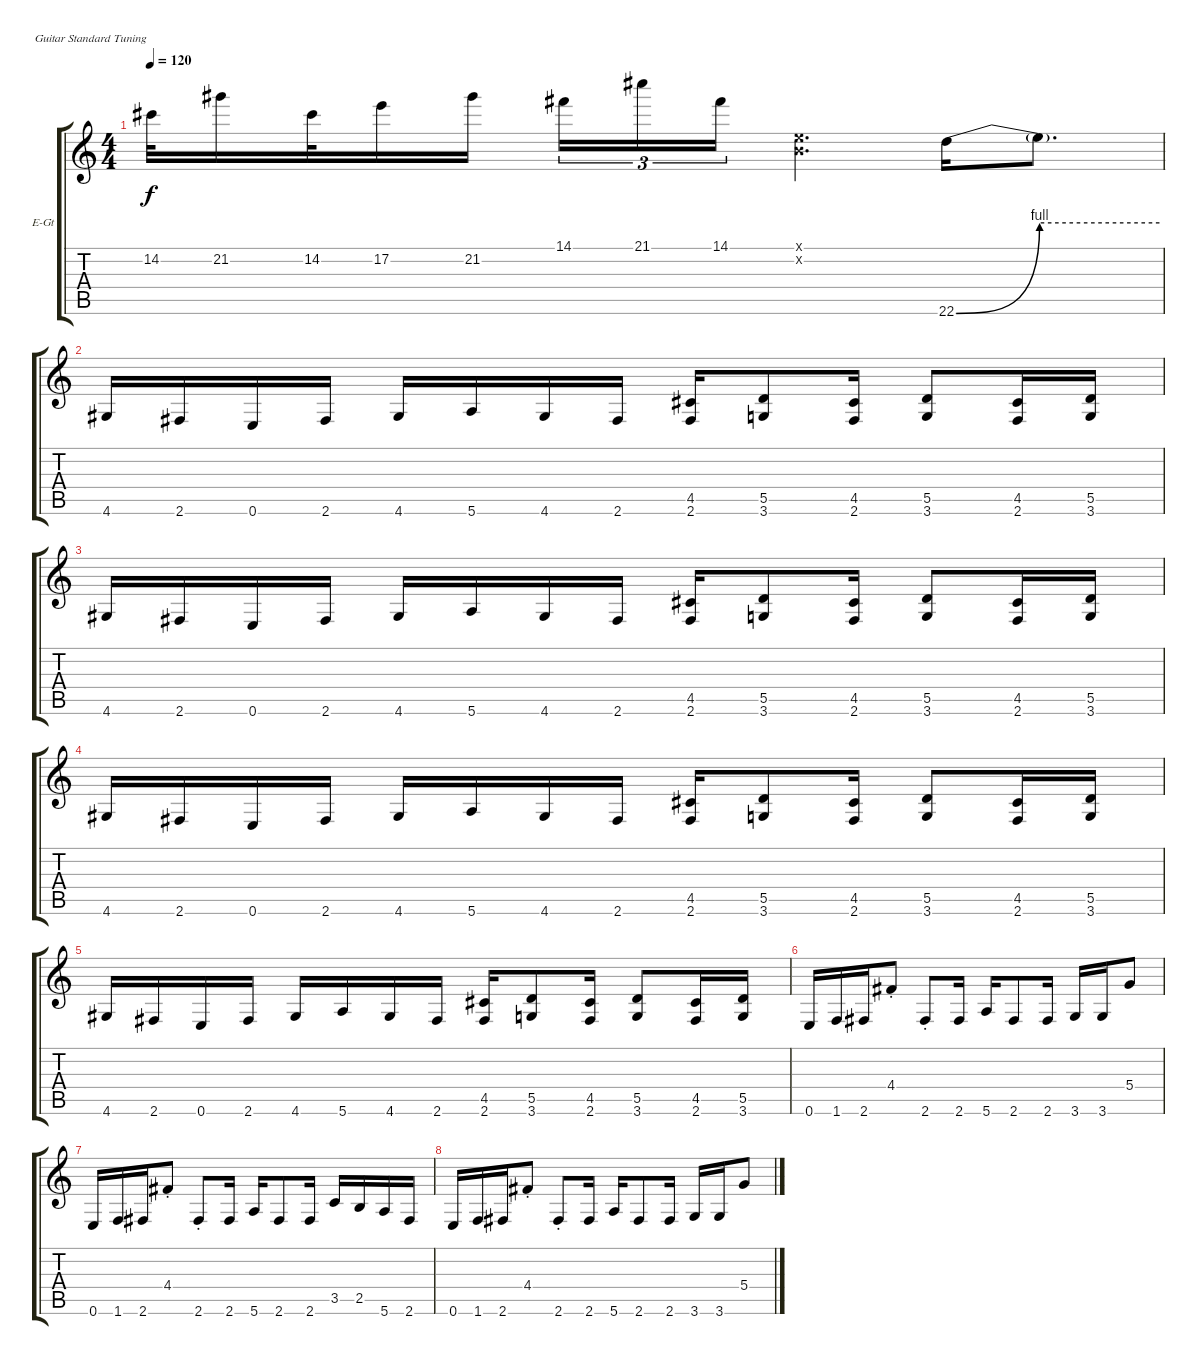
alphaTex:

\bracketExtendMode groupsimilarinstruments
\firstSystemTrackNameOrientation horizontal
\otherSystemsTrackNameOrientation horizontal
\track ("Guitar +" "E-Gt") {instrument distortionguitar}
\staff {score tabs}
\tuning (E4 B3 G3 D3 A2 E2)
\ts (4 4)
\tempo 120
\clef g2
\ks c
14.2.32{dy f} 21.2.16 14.2.32 17.2.16 21.2.16 14.1.16{tu (3 2)} 21.1.16{tu (3 2)} 14.1.16{tu (3 2)} (0.1{x} 0.2{x}).4{d} 22.6{be (bend 0 0 60 4)}.16 22.6{be (hold 0 4 60 4) t}.8{d} |
4.6.16 2.6.16 0.6.16 2.6.16 4.6.16 5.6.16 4.6.16 2.6.16 (4.5 2.6).16 (5.5 3.6).8 (4.5 2.6).16 (5.5 3.6).8 (4.5 2.6).16 (5.5 3.6).16 |
4.6.16 2.6.16 0.6.16 2.6.16 4.6.16 5.6.16 4.6.16 2.6.16 (4.5 2.6).16 (5.5 3.6).8 (4.5 2.6).16 (5.5 3.6).8 (4.5 2.6).16 (5.5 3.6).16 |
4.6.16 2.6.16 0.6.16 2.6.16 4.6.16 5.6.16 4.6.16 2.6.16 (4.5 2.6).16 (5.5 3.6).8 (4.5 2.6).16 (5.5 3.6).8 (4.5 2.6).16 (5.5 3.6).16 |
4.6.16 2.6.16 0.6.16 2.6.16 4.6.16 5.6.16 4.6.16 2.6.16 (4.5 2.6).16 (5.5 3.6).8 (4.5 2.6).16 (5.5 3.6).8 (4.5 2.6).16 (5.5 3.6).16 |
0.6.16 1.6.16 2.6.16 4.4{st}.8 2.6{st}.8 2.6.16 5.6.16 2.6.8 2.6.16 3.6.16 3.6.16 5.4.8 |
0.6.16 1.6.16 2.6.16 4.4{st}.8 2.6{st}.8 2.6.16 5.6.16 2.6.8 2.6.16 3.5.16 2.5.16 5.6.16 2.6.16 |
0.6.16 1.6.16 2.6.16 4.4{st}.8 2.6{st}.8 2.6.16 5.6.16 2.6.8 2.6.16 3.6.16 3.6.16 5.4.8
